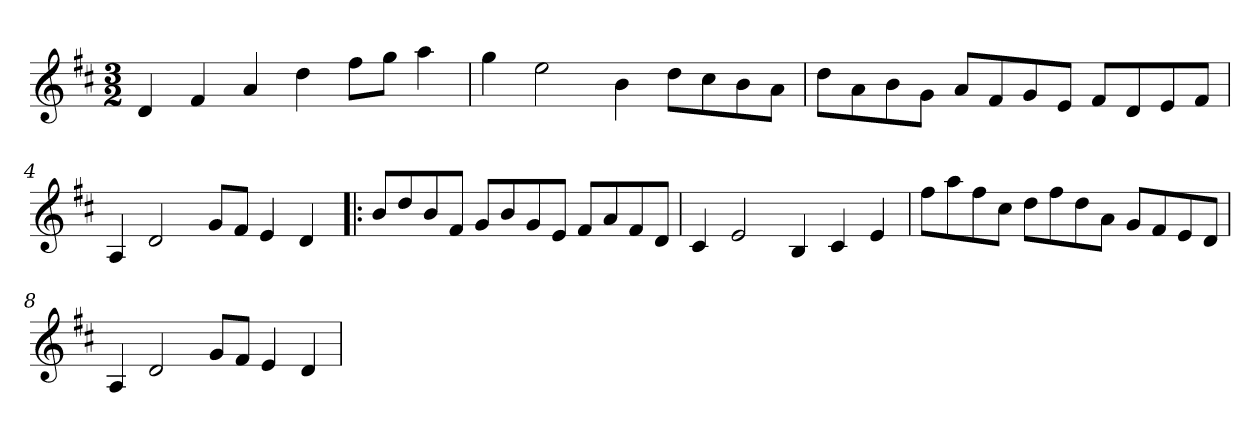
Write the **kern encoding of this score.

**kern
*part1
*staff1
*clefG2
*k[f#c#]
*D:
*M3/2
*MM200
=1
4d/
4f#/
4a/
4dd\
8ff#\L
8gg\J
4aa\
=2
4gg\
2ee\
4b\
8dd\L
8cc#\
8b\
8a\J
=3
8dd\L
8a\
8b\
8g\J
8a/L
8f#/
8g/
8e/J
8f#/L
8d/
8e/
8f#/J
=4
4A/
2d/
8g/L
8f#/J
4e/
4d/
!!LO:LB:g=z
=5!|:
8b/L
8dd/
8b/
8f#/J
8g/L
8b/
8g/
8e/J
8f#/L
8a/
8f#/
8d/J
=6
4c#/
2e/
4B/
4c#/
4e/
=7
8ff#\L
8aa\
8ff#\
8cc#\J
8dd\L
8ff#\
8dd\
8a\J
8g/L
8f#/
8e/
8d/J
=8
4A/
2d/
8g/L
8f#/J
4e/
4d/
=
*-
